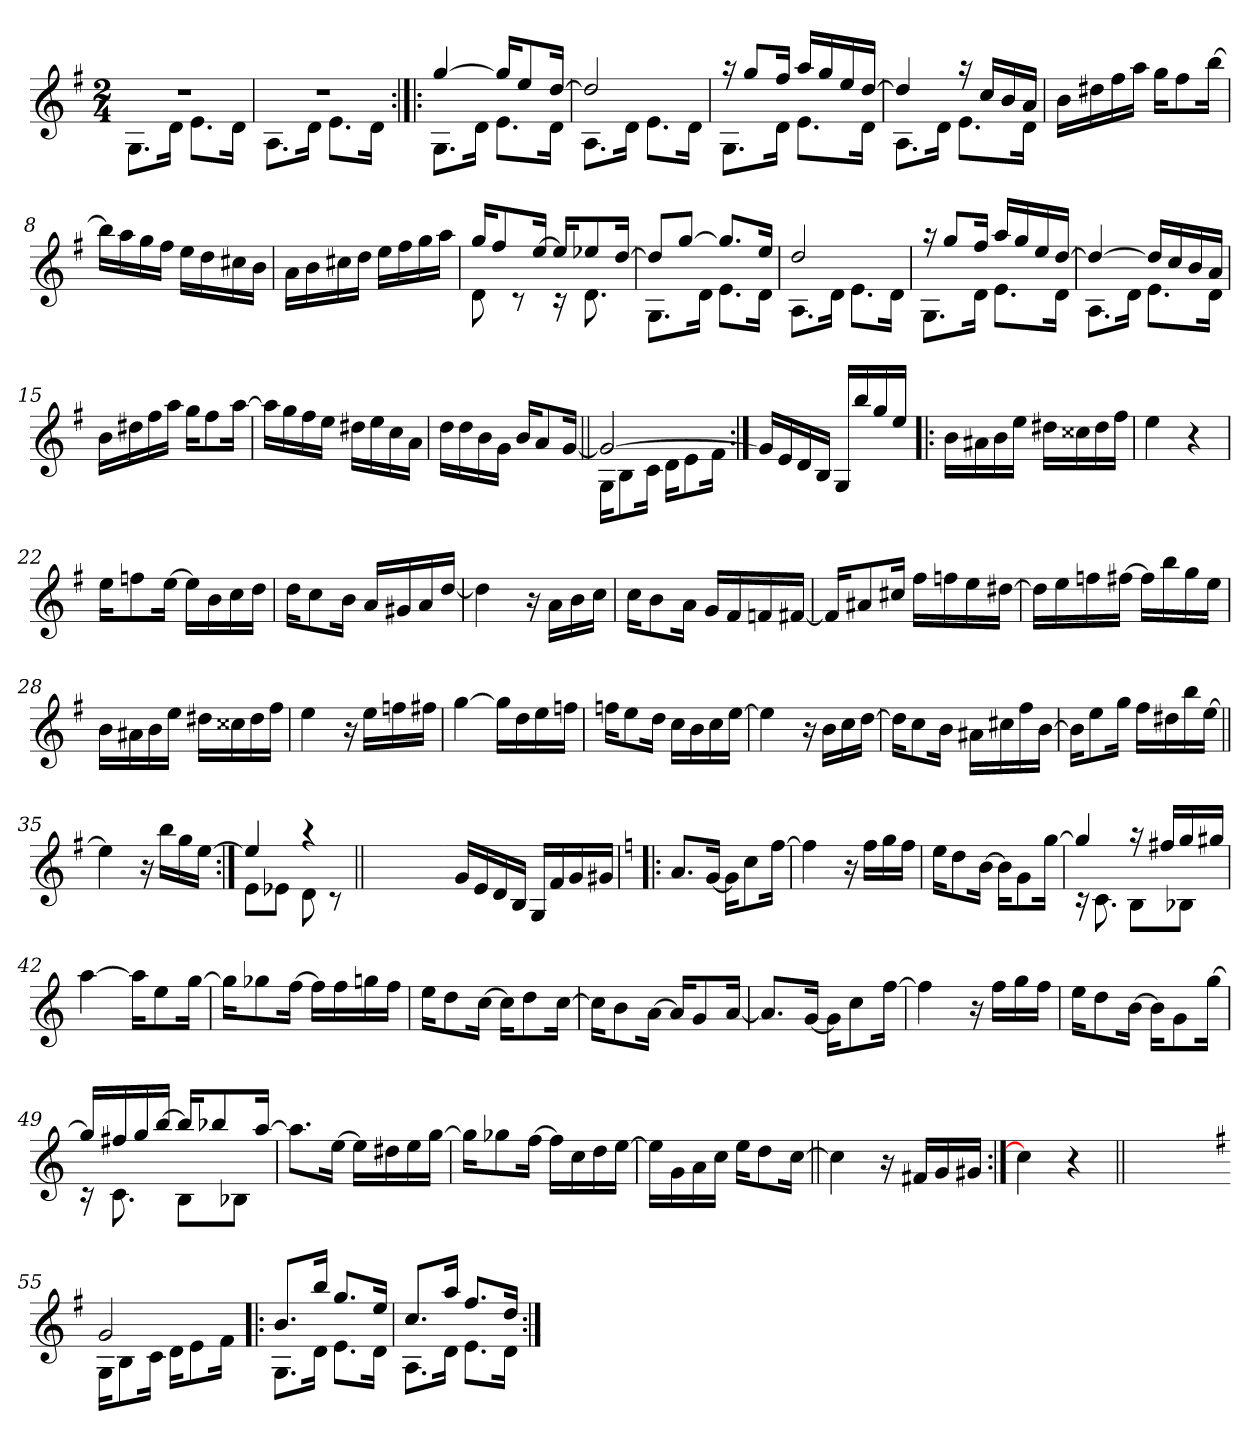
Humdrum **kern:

**kern
*part1
*staff1
*clefG2
*k[f#]
*G:
*M2/4
=1!|:
*^
2r	8.G\L
.	16d\Jk
.	8.e\L
.	16d\Jk
=2	=2
2r	8.A\L
.	16d\Jk
.	8.e\L
.	16d\Jk
=3:|!|:	=3:|!|:
[>4gg/	8.G\L
.	16d\Jk
16gg/KL]	8.e\L
8ee/	.
[>16dd/Jk	16d\Jk
=4	=4
2dd/]	8.A\L
.	16d\Jk
.	8.e\L
.	16d\Jk
=5	=5
16raa	8.G\L
8gg/L	.
16ff#/Jk	16d\Jk
16aa/LL	8.e\L
16gg/	.
16ee/	.
[>16dd/JJ	16d\Jk
!!LO:LB:g=z	!!
=6	=6
4dd/]	8.A\L
.	16d\Jk
16raa	8.e\L
16cc/LL	.
16b/	.
16a/JJ	16d\Jk
*v	*v
=7
16b\LL
16dd#X\
16ff#\
16aa\JJ
16gg\KL
8ff#\
[16bb\Jk
=8
16bb\LL]
16aa\
16gg\
16ff#\JJ
16ee\LL
16dd\
16cc#X\
16b\JJ
=9
16a\LL
16b\
16cc#X\
16dd\JJ
16ee\LL
16ff#\
16gg\
16aa\JJ
!!LO:LB:g=z
=10
*^
16gg/KL	8d\
8ff#/	.
.	8rc
[>16ee/Jk	.
16ee/KL]	16rc
8ee-X/	8.d\
[>16dd/Jk	.
=11	=11
8dd/L]	8.G\L
[>8gg/J	.
.	16d\Jk
8.gg/L]	8.e\L
16ee/Jk	16d\Jk
=12	=12
2dd/	8.A\L
.	16d\Jk
.	8.e\L
.	16d\Jk
=13	=13
16raa	8.G\L
8gg/L	.
16ff#/Jk	16d\Jk
16aa/LL	8.e\L
16gg/	.
16ee/	.
[>16dd/JJ	16d\Jk
!!LO:LB:g=z	!!
=14	=14
4dd/_	8.A\L
.	16d\Jk
16dd/LL]	8.e\L
16cc/	.
16b/	.
16a/JJ	16d\Jk
*v	*v
=15
16b\LL
16dd#X\
16ff#\
16aa\JJ
16gg\KL
8ff#\
[16aa\Jk
=16
16aa\LL]
16gg\
16ff#\
16ee\JJ
16dd#X\LL
16ee\
16cc\
16a\JJ
=17
16dd\LL
16dd\
16b\
16g\JJ
16b/KL
8a/
[16g/Jk
!!LO:LB:g=z
=18||
*^
2g/_	16G\KL
.	8B\
.	16c\Jk
.	16d\KL
.	8e\
.	16f#\Jk
*v	*v
=19:|!
16g/LL]
16e/
16d/
16B/JJ
16G/LL
16bb/
16gg/
16ee/JJ
=20!|:
16b\LL
16a#X\
16b\
16ee\JJ
16dd#X\LL
16cc##X\
16dd#\
16ff#\JJ
=21
4ee\
4r
!!LO:LB:g=z
=22
16ee\KL
8ffn\
[16ee\Jk
16ee\LL]
16b\
16cc\
16dd\JJ
=23
16dd\KL
8cc\
16b\Jk
16a/LL
16g#X/
16a/
[16dd/JJ
=24
4dd\]
16r
16a\LL
16b\
16cc\JJ
=25
16cc\KL
8b\
16a\Jk
16g/LL
16f#/
16fn/
[16f#X/JJ
!!LO:LB:g=z
=26
16f#/KL]
8a#X/
16cc#X/Jk
16ff#\LL
16ffn\
16ee\
[16dd#X\JJ
=27
16dd#\LL]
16ee\
16ffn\
[16ff#X\JJ
16ff#\LL]
16bb\
16gg\
16ee\JJ
=28
16b\LL
16a#X\
16b\
16ee\JJ
16dd#X\LL
16cc##X\
16dd#\
16ff#\JJ
=29
4ee\
16r
16ee\LL
16ffn\
16ff#X\JJ
!!LO:LB:g=z
=30
[4gg\
16gg\LL]
16dd\
16ee\
16ffn\JJ
=31
16ffn\KL
8ee\
16dd\Jk
16cc\LL
16b\
16cc\
[16ee\JJ
=32
4ee\]
16r
16b\LL
16cc\
[16dd\JJ
=33
16dd\KL]
8cc\
16b\Jk
16a#X\LL
16cc#X\
16ff#\
[16b\JJ
!!LO:LB:g=z
=34
16b\KL]
8ee\
16gg\Jk
16ff#\LL
16dd#X\
16bb\
[16ee\JJ
=35||
4ee\]
16r
16bb\LL
16gg\
[16ee\JJ
=36:|!
*^
4ee/]	8e\L
.	8e-X\J
4raa	8d\
.	8rc
*v	*v
=36X1||
*stria0
2ryy
!!LO:PB:g=z
=37-
*stria5
(<16g/LL
16e/
16d/
16B/JJ
16G/LL
16f#/
16g/
16g#X/JJ
=38!|:
*k[]
*C:
8.a/L
[16g/Jk
16g\KL]
8cc\
[16ff\Jk
=39
4ff\]
16r
16ff\LL
16gg\
16ff\JJ
=40
16ee\KL
8dd\
[16b\Jk
16b\KL]
8g\
[16gg\Jk
!!LO:LB:g=z
=41
*^
4gg/]	16rc
.	8.c\
16raa	8B\L
16ff#X/LL	.
16gg/	8B-X\J
16gg#X/JJ	.
*v	*v
=42
[4aa\
16aa\KL]
8ee\
[16gg\Jk
=43
16gg\KL]
8gg-X\
[16ff\Jk
16ff\LL]
16ff\
16ggn\
16ff\JJ
=44
16ee\KL
8dd\
[16cc\Jk
16cc\KL]
8dd\
[16cc\Jk
!!LO:LB:g=z
=45
16cc\KL]
8b\
[16a\Jk
16a/KL]
8g/
[16a/Jk
=46
8.a/L]
[16g/Jk
16g\KL]
8cc\
[16ff\Jk
=47
4ff\]
16r
16ff\LL
16gg\
16ff\JJ
=48
16ee\KL
8dd\
[16b\Jk
16b\KL]
8g\
[16gg\Jk
!!LO:LB:g=z
=49
*^
16gg/LL]	16rc
16ff#X/	8.c\
16gg/	.
[>16bb/JJ	.
16bb/KL]	8B\L
8bb-X/	.
.	8B-X\J
[>16aa/Jk	.
*v	*v
=50
8.aa\L]
[16ee\Jk
16ee\LL]
16dd#X\
16ee\
[16gg\JJ
=51
16gg\KL]
8gg-X\
[16ff\Jk
16ff\LL]
16cc\
16dd\
[16ee\JJ
=52
16ee\LL]
16g\
16a\
16cc\JJ
16ee\KL
8dd\
[16cc\Jk
!!LO:LB:g=z
=53||
4cc\]
16r
16f#X/LL
16g/
16g#X/JJ
=54:|!
4cc\]
4r
=54X2||
*stria0
2ryy
!!LO:LB:g=z
=55-
*stria5
*k[f#]
*G:
*^
2g/	16G\KL
.	8B\
.	16c\Jk
.	16d\KL
.	8e\
.	16f#\Jk
=56!|:	=56!|:
8.b/L	8.G\L
16bb/Jk	16d\Jk
8.gg/L	8.e\L
16ee/Jk	16d\Jk
=57	=57
8.cc/L	8.A\L
16aa/Jk	16d\Jk
8.ff#/L	8.e\L
16dd/Jk	16d\Jk
*v	*v
=:|!
*-
